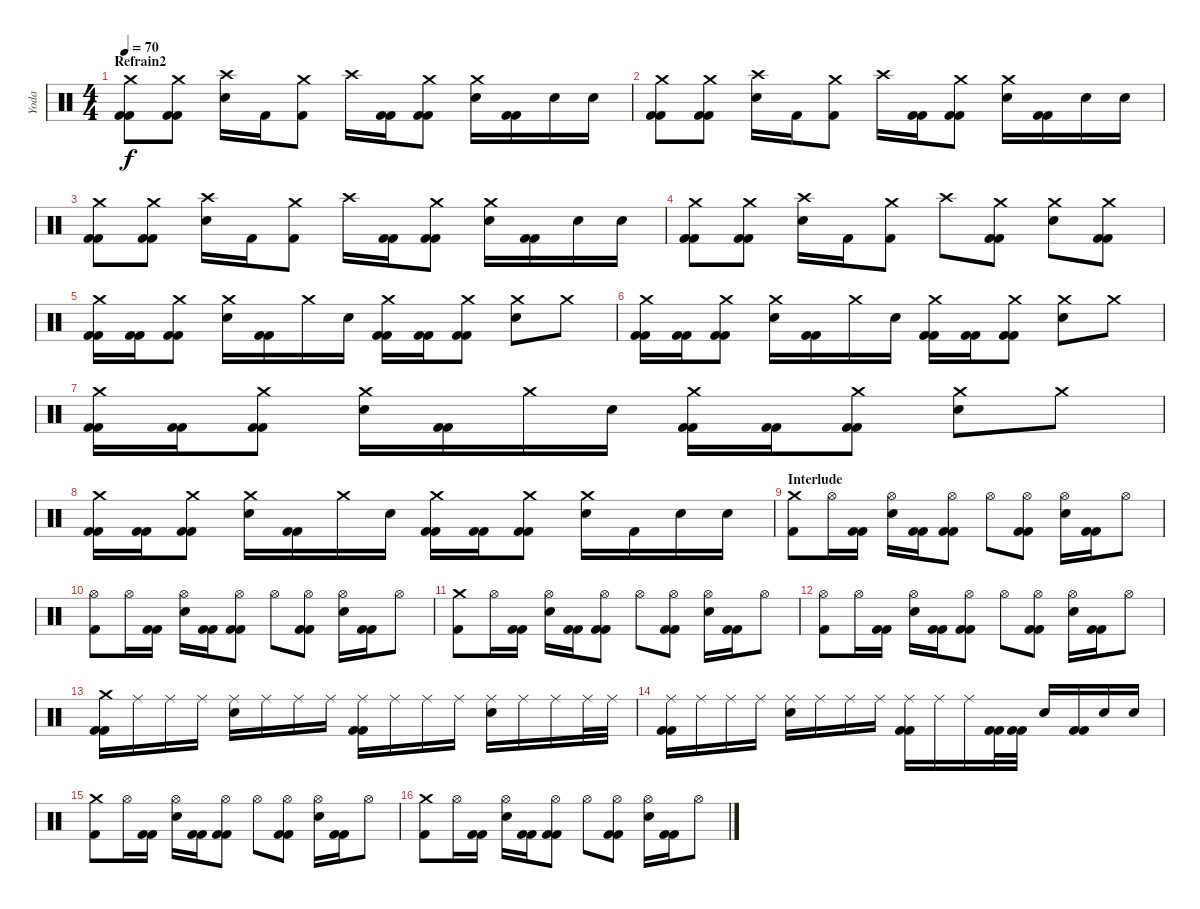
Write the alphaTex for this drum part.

\track ("Yoda" "Yoda") {instrument percussion}
\staff {score}
\articulation defaults
\ts (4 4)
\section ("" "Refrain2")
\tempo 70
\clef neutral
\ks c
("Kick (hit) 2" "Crash medium (hit)" "Kick (hit) 2").8{dy f} ("Kick (hit) 2" "Crash medium (hit)" "Kick (hit) 2").8 ("Crash high (hit)" "Electric Snare (hit)").16 "Kick (hit) 2".16 ("Crash medium (hit)" "Kick (hit) 2").8 "Crash high (hit)".16 ("Kick (hit) 2" "Kick (hit) 2").16 ("Kick (hit) 2" "Crash medium (hit)" "Kick (hit) 2").8 ("Crash medium (hit)" "Electric Snare (hit)").16 ("Kick (hit) 2" "Kick (hit) 2").16 "Electric Snare (hit)".16 "Electric Snare (hit)".16 |
("Kick (hit) 2" "Crash medium (hit)" "Kick (hit) 2").8 ("Kick (hit) 2" "Crash medium (hit)" "Kick (hit) 2").8 ("Crash high (hit)" "Electric Snare (hit)").16 "Kick (hit) 2".16 ("Crash medium (hit)" "Kick (hit) 2").8 "Crash high (hit)".16 ("Kick (hit) 2" "Kick (hit) 2").16 ("Kick (hit) 2" "Crash medium (hit)" "Kick (hit) 2").8 ("Crash medium (hit)" "Electric Snare (hit)").16 ("Kick (hit) 2" "Kick (hit) 2").16 "Electric Snare (hit)".16 "Electric Snare (hit)".16 |
("Kick (hit) 2" "Crash medium (hit)" "Kick (hit) 2").8 ("Kick (hit) 2" "Crash medium (hit)" "Kick (hit) 2").8 ("Crash high (hit)" "Electric Snare (hit)").16 "Kick (hit) 2".16 ("Crash medium (hit)" "Kick (hit) 2").8 "Crash high (hit)".16 ("Kick (hit) 2" "Kick (hit) 2").16 ("Kick (hit) 2" "Crash medium (hit)" "Kick (hit) 2").8 ("Crash medium (hit)" "Electric Snare (hit)").16 ("Kick (hit) 2" "Kick (hit) 2").16 "Electric Snare (hit)".16 "Electric Snare (hit)".16 |
("Kick (hit) 2" "Crash medium (hit)" "Kick (hit) 2").8 ("Kick (hit) 2" "Crash medium (hit)" "Kick (hit) 2").8 ("Crash high (hit)" "Electric Snare (hit)").16 "Kick (hit) 2".16 ("Crash medium (hit)" "Kick (hit) 2").8 "Crash high (hit)".8 ("Kick (hit) 2" "Crash medium (hit)" "Kick (hit) 2").8 ("Crash medium (hit)" "Electric Snare (hit)").8 ("Kick (hit) 2" "Crash medium (hit)" "Kick (hit) 2").8 |
("Kick (hit) 2" "Crash medium (hit)" "Kick (hit) 2").16 ("Kick (hit) 2" "Kick (hit) 2").16 ("Kick (hit) 2" "Crash medium (hit)" "Kick (hit) 2").8 ("Crash medium (hit)" "Electric Snare (hit)").16 ("Kick (hit) 2" "Kick (hit) 2").16 "Crash medium (hit)".16 "Electric Snare (hit)".16 ("Kick (hit) 2" "Crash medium (hit)" "Kick (hit) 2").16 ("Kick (hit) 2" "Kick (hit) 2").16 ("Kick (hit) 2" "Crash medium (hit)" "Kick (hit) 2").8 ("Crash medium (hit)" "Electric Snare (hit)").8 "Crash medium (hit)".8 |
("Kick (hit) 2" "Crash medium (hit)" "Kick (hit) 2").16 ("Kick (hit) 2" "Kick (hit) 2").16 ("Kick (hit) 2" "Crash medium (hit)" "Kick (hit) 2").8 ("Crash medium (hit)" "Electric Snare (hit)").16 ("Kick (hit) 2" "Kick (hit) 2").16 "Crash medium (hit)".16 "Electric Snare (hit)".16 ("Kick (hit) 2" "Crash medium (hit)" "Kick (hit) 2").16 ("Kick (hit) 2" "Kick (hit) 2").16 ("Kick (hit) 2" "Crash medium (hit)" "Kick (hit) 2").8 ("Crash medium (hit)" "Electric Snare (hit)").8 "Crash medium (hit)".8 |
("Kick (hit) 2" "Crash medium (hit)" "Kick (hit) 2").16 ("Kick (hit) 2" "Kick (hit) 2").16 ("Kick (hit) 2" "Crash medium (hit)" "Kick (hit) 2").8 ("Crash medium (hit)" "Electric Snare (hit)").16 ("Kick (hit) 2" "Kick (hit) 2").16 "Crash medium (hit)".16 "Electric Snare (hit)".16 ("Kick (hit) 2" "Crash medium (hit)" "Kick (hit) 2").16 ("Kick (hit) 2" "Kick (hit) 2").16 ("Kick (hit) 2" "Crash medium (hit)" "Kick (hit) 2").8 ("Crash medium (hit)" "Electric Snare (hit)").8 "Crash medium (hit)".8 |
("Kick (hit) 2" "Crash medium (hit)" "Kick (hit) 2").16 ("Kick (hit) 2" "Kick (hit) 2").16 ("Kick (hit) 2" "Crash medium (hit)" "Kick (hit) 2").8 ("Crash medium (hit)" "Electric Snare (hit)").16 ("Kick (hit) 2" "Kick (hit) 2").16 "Crash medium (hit)".16 "Electric Snare (hit)".16 ("Kick (hit) 2" "Crash medium (hit)" "Kick (hit) 2").16 ("Kick (hit) 2" "Kick (hit) 2").16 ("Kick (hit) 2" "Crash medium (hit)" "Kick (hit) 2").8 ("Crash medium (hit)" "Electric Snare (hit)").16 "Kick (hit) 2".16 "Electric Snare (hit)".16 "Electric Snare (hit)".16 |
\section ("" "Interlude")
("Crash medium (hit)" "Kick (hit) 2").8 "Hi-Hat (open)".16 ("Kick (hit) 2" "Kick (hit) 2").16 ("Hi-Hat (open)" "Electric Snare (hit)").16 ("Kick (hit) 2" "Kick (hit) 2").16 ("Kick (hit) 2" "Hi-Hat (open)" "Kick (hit) 2").8 "Hi-Hat (open)".8 ("Kick (hit) 2" "Hi-Hat (open)" "Kick (hit) 2").8 ("Hi-Hat (open)" "Electric Snare (hit)").16 ("Kick (hit) 2" "Kick (hit) 2").16 "Hi-Hat (open)".8 |
("Hi-Hat (open)" "Kick (hit) 2").8 "Hi-Hat (open)".16 ("Kick (hit) 2" "Kick (hit) 2").16 ("Hi-Hat (open)" "Electric Snare (hit)").16 ("Kick (hit) 2" "Kick (hit) 2").16 ("Kick (hit) 2" "Hi-Hat (open)" "Kick (hit) 2").8 "Hi-Hat (open)".8 ("Kick (hit) 2" "Hi-Hat (open)" "Kick (hit) 2").8 ("Hi-Hat (open)" "Electric Snare (hit)").16 ("Kick (hit) 2" "Kick (hit) 2").16 "Hi-Hat (open)".8 |
("Crash medium (hit)" "Kick (hit) 2").8 "Hi-Hat (open)".16 ("Kick (hit) 2" "Kick (hit) 2").16 ("Hi-Hat (open)" "Electric Snare (hit)").16 ("Kick (hit) 2" "Kick (hit) 2").16 ("Kick (hit) 2" "Hi-Hat (open)" "Kick (hit) 2").8 "Hi-Hat (open)".8 ("Kick (hit) 2" "Hi-Hat (open)" "Kick (hit) 2").8 ("Hi-Hat (open)" "Electric Snare (hit)").16 ("Kick (hit) 2" "Kick (hit) 2").16 "Hi-Hat (open)".8 |
("Hi-Hat (open)" "Kick (hit) 2").8 "Hi-Hat (open)".16 ("Kick (hit) 2" "Kick (hit) 2").16 ("Hi-Hat (open)" "Electric Snare (hit)").16 ("Kick (hit) 2" "Kick (hit) 2").16 ("Kick (hit) 2" "Hi-Hat (open)" "Kick (hit) 2").8 "Hi-Hat (open)".8 ("Kick (hit) 2" "Hi-Hat (open)" "Kick (hit) 2").8 ("Hi-Hat (open)" "Electric Snare (hit)").16 ("Kick (hit) 2" "Kick (hit) 2").16 "Hi-Hat (open)".8 |
("Kick (hit) 2" "Crash medium (hit)" "Kick (hit) 2").16 "Ride (middle)".16 "Ride (middle)".16 "Ride (middle)".16 ("Ride (middle)" "Electric Snare (hit)").16 "Ride (middle)".16 "Ride (middle)".16 "Ride (middle)".16 ("Kick (hit) 2" "Ride (middle)" "Kick (hit) 2").16 "Ride (middle)".16 "Ride (middle)".16 "Ride (middle)".16 ("Ride (middle)" "Electric Snare (hit)").16 "Ride (middle)".16 "Ride (middle)".16 "Ride (middle)".32 "Ride (middle)".32 |
("Kick (hit) 2" "Ride (middle)" "Kick (hit) 2").16 "Ride (middle)".16 "Ride (middle)".16 "Ride (middle)".16 ("Ride (middle)" "Electric Snare (hit)").16 "Ride (middle)".16 "Ride (middle)".16 "Ride (middle)".16 ("Kick (hit) 2" "Ride (middle)" "Kick (hit) 2").16 "Ride (middle)".16 "Ride (middle)".16 ("Kick (hit) 2" "Kick (hit) 2").32 ("Kick (hit) 2" "Kick (hit) 2").32 "Electric Snare (hit)".16 ("Kick (hit) 2" "Kick (hit) 2").16 "Electric Snare (hit)".16 "Electric Snare (hit)".16 |
("Crash medium (hit)" "Kick (hit) 2").8 "Hi-Hat (open)".16 ("Kick (hit) 2" "Kick (hit) 2").16 ("Hi-Hat (open)" "Electric Snare (hit)").16 ("Kick (hit) 2" "Kick (hit) 2").16 ("Kick (hit) 2" "Hi-Hat (open)" "Kick (hit) 2").8 "Hi-Hat (open)".8 ("Kick (hit) 2" "Hi-Hat (open)" "Kick (hit) 2").8 ("Hi-Hat (open)" "Electric Snare (hit)").16 ("Kick (hit) 2" "Kick (hit) 2").16 "Hi-Hat (open)".8 |
("Crash medium (hit)" "Kick (hit) 2").8 "Hi-Hat (open)".16 ("Kick (hit) 2" "Kick (hit) 2").16 ("Hi-Hat (open)" "Electric Snare (hit)").16 ("Kick (hit) 2" "Kick (hit) 2").16 ("Kick (hit) 2" "Hi-Hat (open)" "Kick (hit) 2").8 "Hi-Hat (open)".8 ("Kick (hit) 2" "Hi-Hat (open)" "Kick (hit) 2").8 ("Hi-Hat (open)" "Electric Snare (hit)").16 ("Kick (hit) 2" "Kick (hit) 2").16 "Hi-Hat (open)".8
